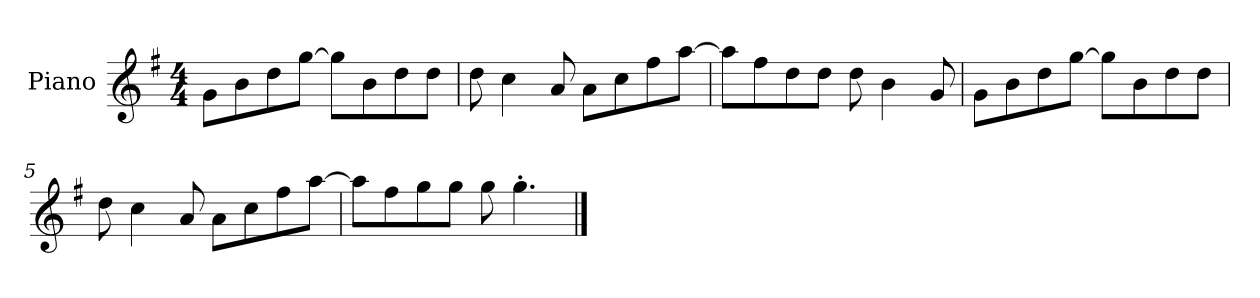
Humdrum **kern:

**kern
*part1
*staff1
*I"Piano
*I'P-no
*clefG2
*k[f#]
*M4/4
*MM90
=1
8g\L
8b\
8dd\
[8gg\J
8gg\L]
8b\
8dd\
8dd\J
=2
8dd\
4cc\
8a/
8a\L
8cc\
8ff#\
[8aa\J
=3
8aa\L]
8ff#\
8dd\
8dd\J
8dd\
4b\
8g/
=4
8g\L
8b\
8dd\
[8gg\J
8gg\L]
8b\
8dd\
8dd\J
=5
8dd\
4cc\
8a/
8a\L
8cc\
8ff#\
[8aa\J
!!LO:LB:g=z
=6
8aa\L]
8ff#\
8gg\
8gg\J
8gg\
4.gg'\
==
*-
